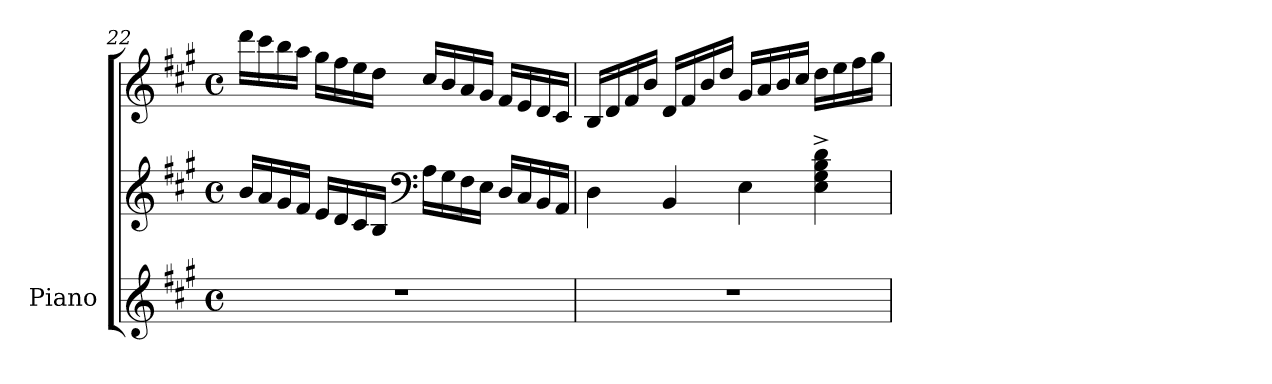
**kern	**kern	**kern
*part1	*part1	*part1
*staff3	*staff2	*staff1
*I"Piano	*	*
*I'Pno	*	*
!!LO:LB:g=z
*clefG2	*clefG2	*clefG2
*k[f#c#g#]	*k[f#c#g#]	*k[f#c#g#]
*M4/4	*M4/4	*M4/4
*met(c)	*met(c)	*met(c)
=22	=22	=22
1r	16b/LL	16ddd\LL
.	16a/	16ccc#\
.	16g#/	16bb\
.	16f#/JJ	16aa\JJ
.	16e/LL	16gg#\LL
.	16d/	16ff#\
.	16c#/	16ee\
.	16B/JJ	16dd\JJ
*	*clefF4	*
.	16A\LL	16cc#/LL
.	16G#\	16b/
.	16F#\	16a/
.	16E\JJ	16g#/JJ
.	16D/LL	16f#/LL
.	16C#/	16e/
.	16BB/	16d/
.	16AA/JJ	16c#/JJ
=23	=23	=23
1r	4D\	16B/LL
.	.	16d/
.	.	16f#/
.	.	16b/JJ
.	4BB/	16d/LL
.	.	16f#/
.	.	16b/
.	.	16dd/JJ
.	4E\	16g#/LL
.	.	16a/
.	.	16b/
.	.	16cc#/JJ
.	4E\^ 4G#\^ 4B\^ 4d\^	16dd\LL
.	.	16ee\
.	.	16ff#\
.	.	16gg#\JJ
=	=	=
*-	*-	*-
